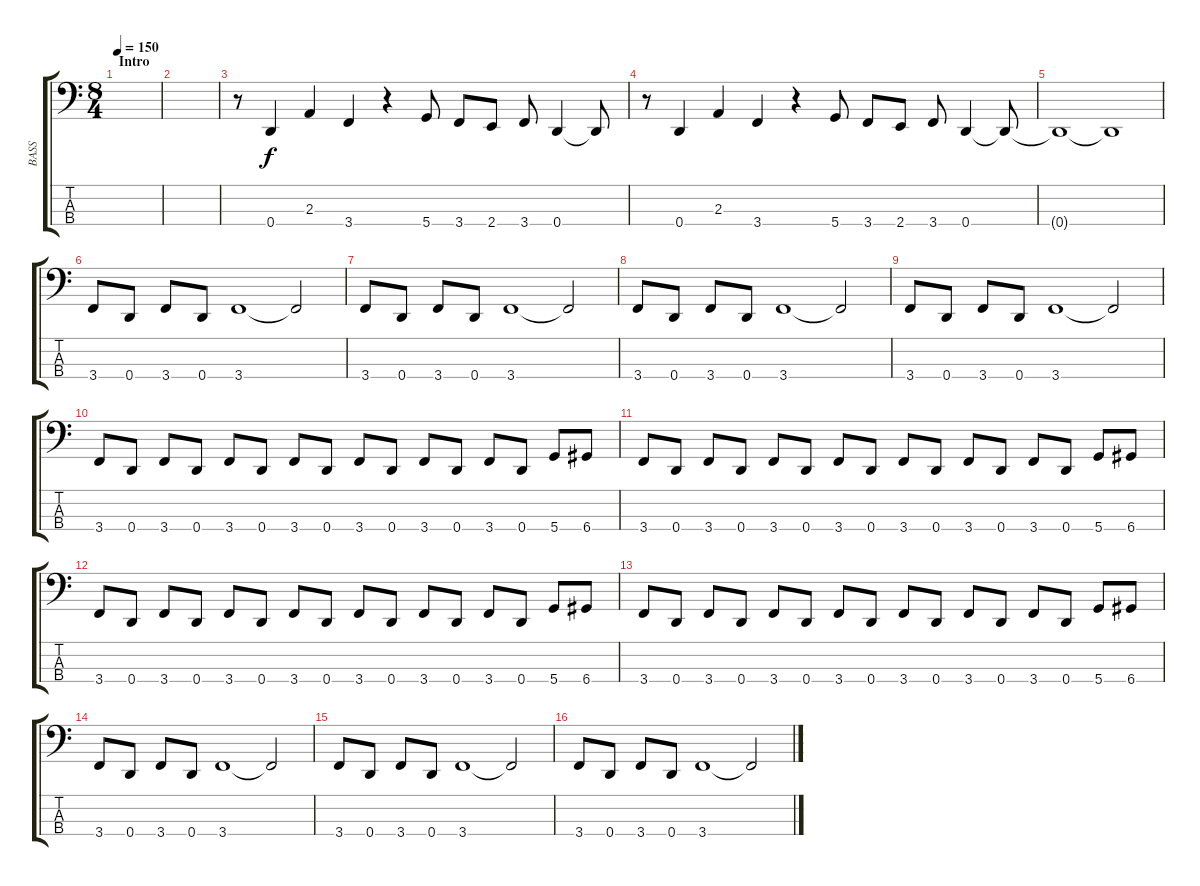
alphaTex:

\track ("BASS" "BASS") {instrument electricbassfinger}
\staff {score tabs}
\tuning (F2 C2 G1 D1) {hide}
\ts (8 4)
\section ("" "Intro")
\tempo 150
\clef f4
\ks c
|
|
r.8 0.4.4 2.3.4 3.4.4 r.4 5.4.8 3.4.8 2.4.8 3.4.8 0.4.4 0.4{t}.8 |
r.8 0.4.4 2.3.4 3.4.4 r.4 5.4.8 3.4.8 2.4.8 3.4.8 0.4.4 0.4{t}.8 |
0.4{t}.1 0.4{t}.1 |
3.4.8 0.4.8 3.4.8 0.4.8 3.4.1 3.4{t}.2 |
3.4.8 0.4.8 3.4.8 0.4.8 3.4.1 3.4{t}.2 |
3.4.8 0.4.8 3.4.8 0.4.8 3.4.1 3.4{t}.2 |
3.4.8 0.4.8 3.4.8 0.4.8 3.4.1 3.4{t}.2 |
3.4.8 0.4.8 3.4.8 0.4.8 3.4.8 0.4.8 3.4.8 0.4.8 3.4.8 0.4.8 3.4.8 0.4.8 3.4.8 0.4.8 5.4.8 6.4.8 |
3.4.8 0.4.8 3.4.8 0.4.8 3.4.8 0.4.8 3.4.8 0.4.8 3.4.8 0.4.8 3.4.8 0.4.8 3.4.8 0.4.8 5.4.8 6.4.8 |
3.4.8 0.4.8 3.4.8 0.4.8 3.4.8 0.4.8 3.4.8 0.4.8 3.4.8 0.4.8 3.4.8 0.4.8 3.4.8 0.4.8 5.4.8 6.4.8 |
3.4.8 0.4.8 3.4.8 0.4.8 3.4.8 0.4.8 3.4.8 0.4.8 3.4.8 0.4.8 3.4.8 0.4.8 3.4.8 0.4.8 5.4.8 6.4.8 |
3.4.8 0.4.8 3.4.8 0.4.8 3.4.1 3.4{t}.2 |
3.4.8 0.4.8 3.4.8 0.4.8 3.4.1 3.4{t}.2 |
3.4.8 0.4.8 3.4.8 0.4.8 3.4.1 3.4{t}.2
